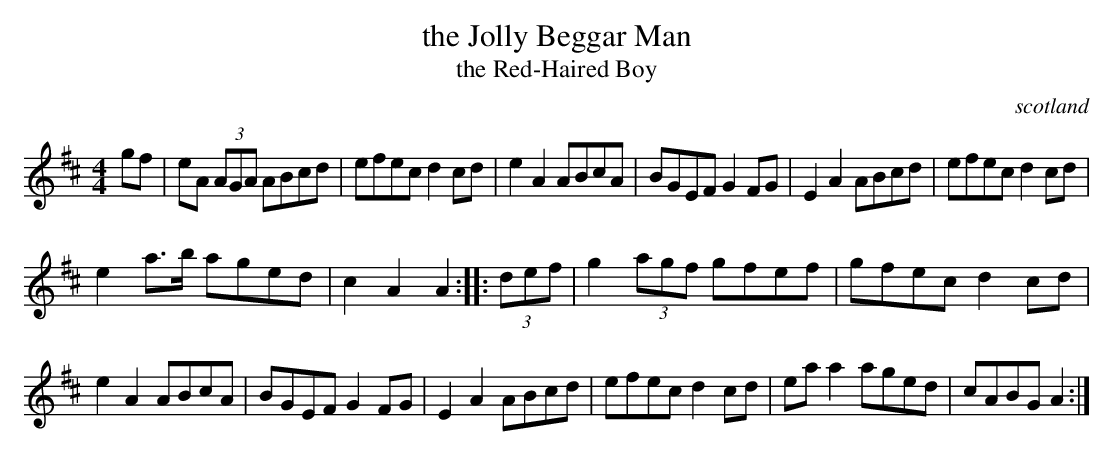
X:1
T:the Jolly Beggar Man
T:the Red-Haired Boy
O:scotland
M:4/4
K:AMix
gf|\
eA (3AGA ABcd | efec d2cd | \
e2A2 ABcA | BGEF G2FG | \
E2A2 ABcd | efec d2cd |
e2a>b aged | c2A2 A2 ::\
(3def |\
g2 (3agf gfef | gfec d2cd |
e2A2 ABcA | BGEF G2FG |\
E2A2 ABcd | efec d2cd | eaa2 aged | cABG A2:|
